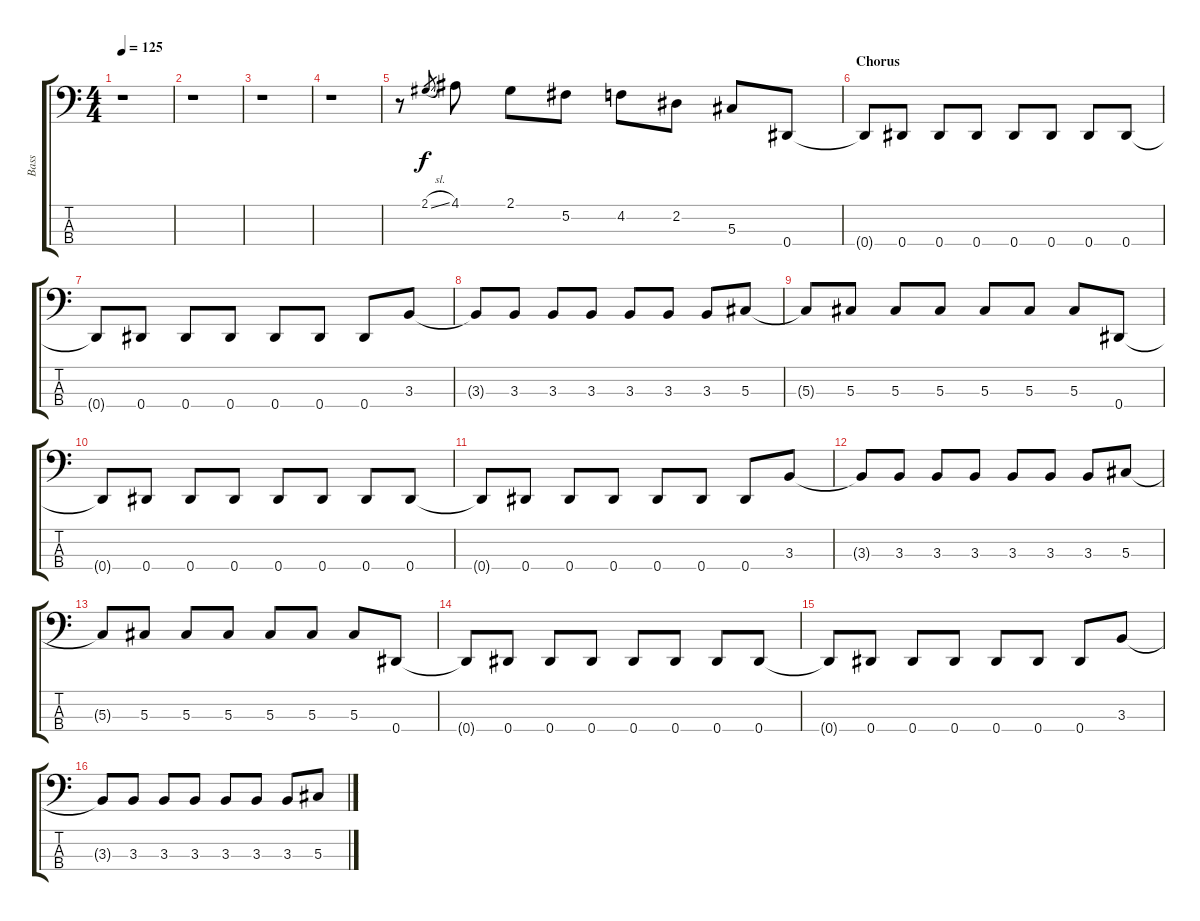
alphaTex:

\track ("Bass" "Bass") {instrument electricbasspick}
\staff {score tabs}
\tuning (Gb2 Db2 Ab1 Eb1) {hide}
\ts (4 4)
\tempo 125
\clef f4
\ks c
r.1{dy f} |
r.1 |
r.1 |
r.1 |
r.8 2.1{sl}.8{gr} 4.1.8 2.1.8 5.2.8 4.2.8 2.2.8 5.3.8 0.4.8 |
\section ("" "Chorus")
0.4{t}.8 0.4.8 0.4.8 0.4.8 0.4.8 0.4.8 0.4.8 0.4.8 |
0.4{t}.8 0.4.8 0.4.8 0.4.8 0.4.8 0.4.8 0.4.8 3.3.8 |
3.3{t}.8 3.3.8 3.3.8 3.3.8 3.3.8 3.3.8 3.3.8 5.3.8 |
5.3{t}.8 5.3.8 5.3.8 5.3.8 5.3.8 5.3.8 5.3.8 0.4.8 |
0.4{t}.8 0.4.8 0.4.8 0.4.8 0.4.8 0.4.8 0.4.8 0.4.8 |
0.4{t}.8 0.4.8 0.4.8 0.4.8 0.4.8 0.4.8 0.4.8 3.3.8 |
3.3{t}.8 3.3.8 3.3.8 3.3.8 3.3.8 3.3.8 3.3.8 5.3.8 |
5.3{t}.8 5.3.8 5.3.8 5.3.8 5.3.8 5.3.8 5.3.8 0.4.8 |
0.4{t}.8 0.4.8 0.4.8 0.4.8 0.4.8 0.4.8 0.4.8 0.4.8 |
0.4{t}.8 0.4.8 0.4.8 0.4.8 0.4.8 0.4.8 0.4.8 3.3.8 |
3.3{t}.8 3.3.8 3.3.8 3.3.8 3.3.8 3.3.8 3.3.8 5.3.8
